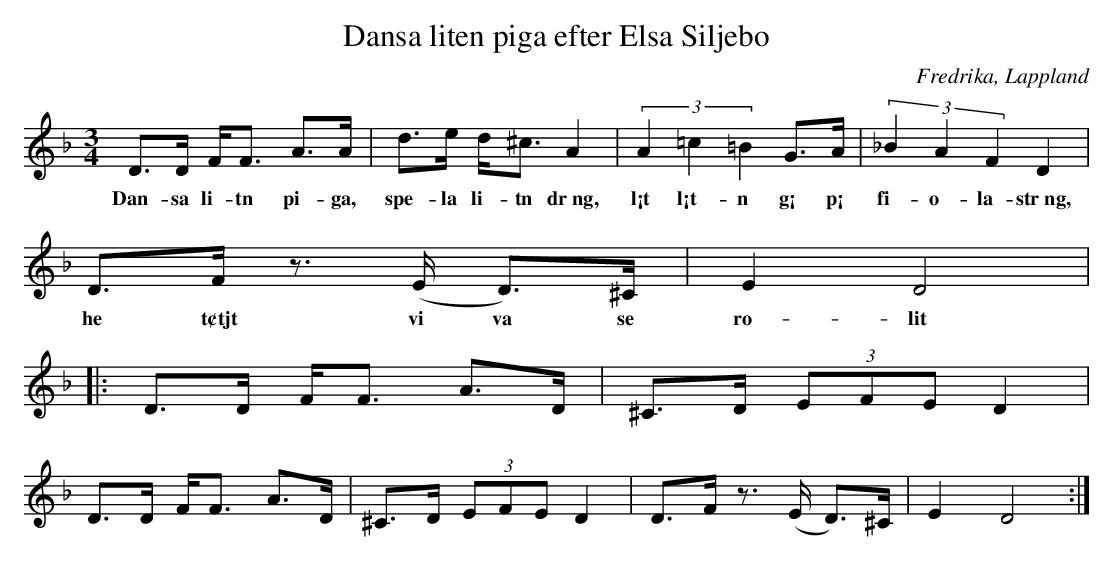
X:1
T:Dansa liten piga efter Elsa Siljebo
O:Fredrika, Lappland
M:3/4
L:1/8
K:Dm
D>D F<F A>A | d>e d<^c A2 | (3A2=c2=B2 G>A | (3_B2A2F2 D2 |
w:Dan-sa li-tn pi-ga, spe-la li-tn dr ng, l¡t l¡t-n g¡ p¡ fi-o-la-str ng,
D>F  z>(E D)>^C | E2 D4 |
w:he t¢tjt vi va se ro-lit
|:D>D F<F A>D | ^C>D (3EFE D2 |
D>D F<F A>D | ^C>D (3EFE D2 | D>F- z>(E D)>^C | E2 D4 :|
